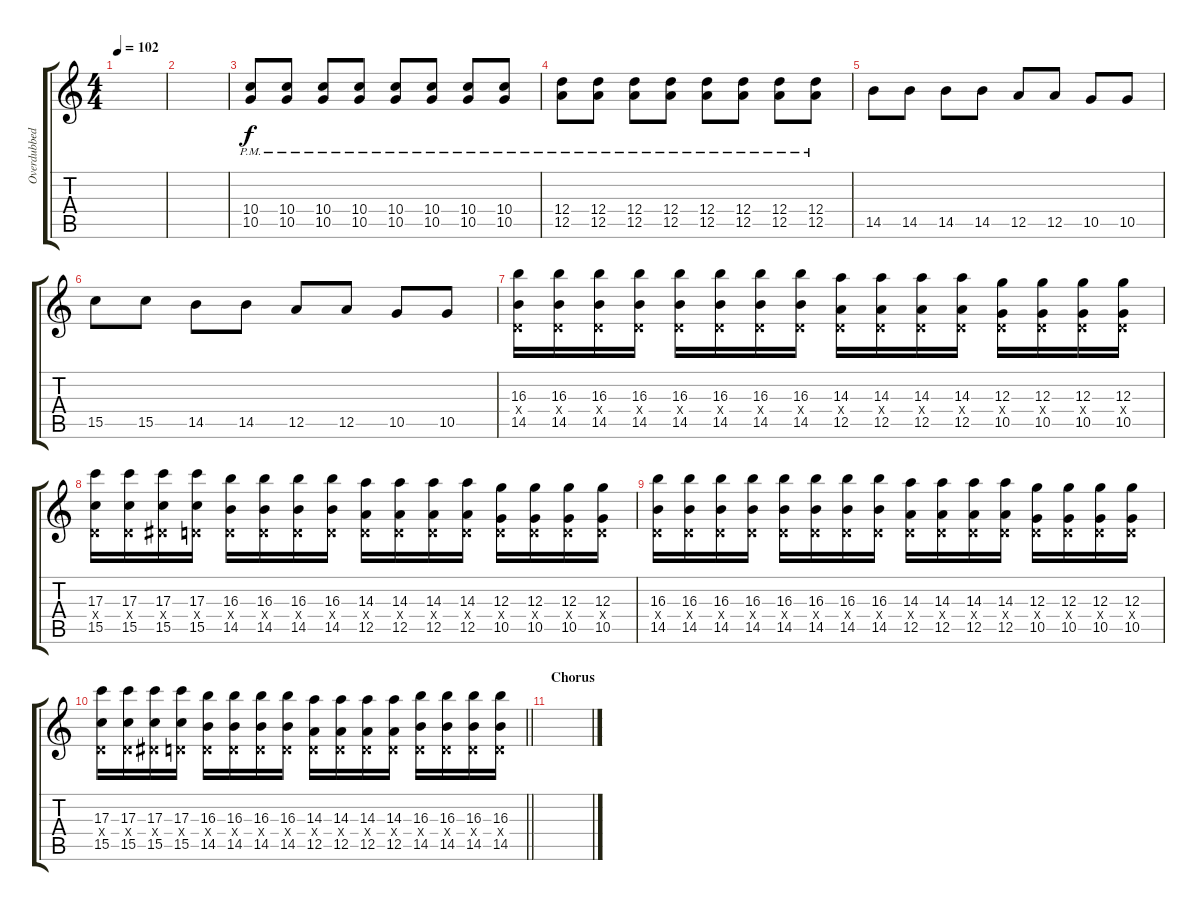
\track ("Overdubbed" "Overdubbed") {instrument distortionguitar}
\staff {score tabs}
\tuning (E4 B3 G3 D3 A2 E2) {hide}
\ts (4 4)
\tempo 102
\clef g2
\ks c
|
|
(10.4{pm} 10.5{pm}).8 (10.4{pm} 10.5{pm}).8 (10.4{pm} 10.5{pm}).8 (10.4{pm} 10.5{pm}).8 (10.4{pm} 10.5{pm}).8 (10.4{pm} 10.5{pm}).8 (10.4{pm} 10.5{pm}).8 (10.4{pm} 10.5{pm}).8 |
(12.4{pm} 12.5{pm}).8 (12.4{pm} 12.5{pm}).8 (12.4{pm} 12.5{pm}).8 (12.4{pm} 12.5{pm}).8 (12.4{pm} 12.5{pm}).8 (12.4{pm} 12.5{pm}).8 (12.4{pm} 12.5{pm}).8 (12.4{pm} 12.5{pm}).8 |
14.5.8 14.5.8 14.5.8 14.5.8 12.5.8 12.5.8 10.5.8 10.5.8 |
15.5.8 15.5.8 14.5.8 14.5.8 12.5.8 12.5.8 10.5.8 10.5.8 |
(16.3 0.4{x} 14.5).16 (16.3 0.4{x} 14.5).16 (16.3 0.4{x} 14.5).16 (16.3 0.4{x} 14.5).16 (16.3 0.4{x} 14.5).16 (16.3 0.4{x} 14.5).16 (16.3 0.4{x} 14.5).16 (16.3 0.4{x} 14.5).16 (14.3 0.4{x} 12.5).16 (14.3 0.4{x} 12.5).16 (14.3 0.4{x} 12.5).16 (14.3 0.4{x} 12.5).16 (12.3 0.4{x} 10.5).16 (12.3 0.4{x} 10.5).16 (12.3 0.4{x} 10.5).16 (12.3 0.4{x} 10.5).16 |
(17.3 0.4{x} 15.5).16 (17.3 0.4{x} 15.5).16 (17.3 1.4{x} 15.5).16 (17.3 0.4{x} 15.5).16 (16.3 0.4{x} 14.5).16 (16.3 0.4{x} 14.5).16 (16.3 0.4{x} 14.5).16 (16.3 0.4{x} 14.5).16 (14.3 0.4{x} 12.5).16 (14.3 0.4{x} 12.5).16 (14.3 0.4{x} 12.5).16 (14.3 0.4{x} 12.5).16 (12.3 0.4{x} 10.5).16 (12.3 0.4{x} 10.5).16 (12.3 0.4{x} 10.5).16 (12.3 0.4{x} 10.5).16 |
(16.3 0.4{x} 14.5).16 (16.3 0.4{x} 14.5).16 (16.3 0.4{x} 14.5).16 (16.3 0.4{x} 14.5).16 (16.3 0.4{x} 14.5).16 (16.3 0.4{x} 14.5).16 (16.3 0.4{x} 14.5).16 (16.3 0.4{x} 14.5).16 (14.3 0.4{x} 12.5).16 (14.3 0.4{x} 12.5).16 (14.3 0.4{x} 12.5).16 (14.3 0.4{x} 12.5).16 (12.3 0.4{x} 10.5).16 (12.3 0.4{x} 10.5).16 (12.3 0.4{x} 10.5).16 (12.3 0.4{x} 10.5).16 |
\barLineRight lightlight
(17.3 0.4{x} 15.5).16 (17.3 0.4{x} 15.5).16 (17.3 1.4{x} 15.5).16 (17.3 0.4{x} 15.5).16 (16.3 0.4{x} 14.5).16 (16.3 0.4{x} 14.5).16 (16.3 0.4{x} 14.5).16 (16.3 0.4{x} 14.5).16 (14.3 0.4{x} 12.5).16 (14.3 0.4{x} 12.5).16 (14.3 0.4{x} 12.5).16 (14.3 0.4{x} 12.5).16 (16.3 0.4{x} 14.5).16 (16.3 0.4{x} 14.5).16 (16.3 0.4{x} 14.5).16 (16.3 0.4{x} 14.5).16 |
\section ("" "Chorus")
